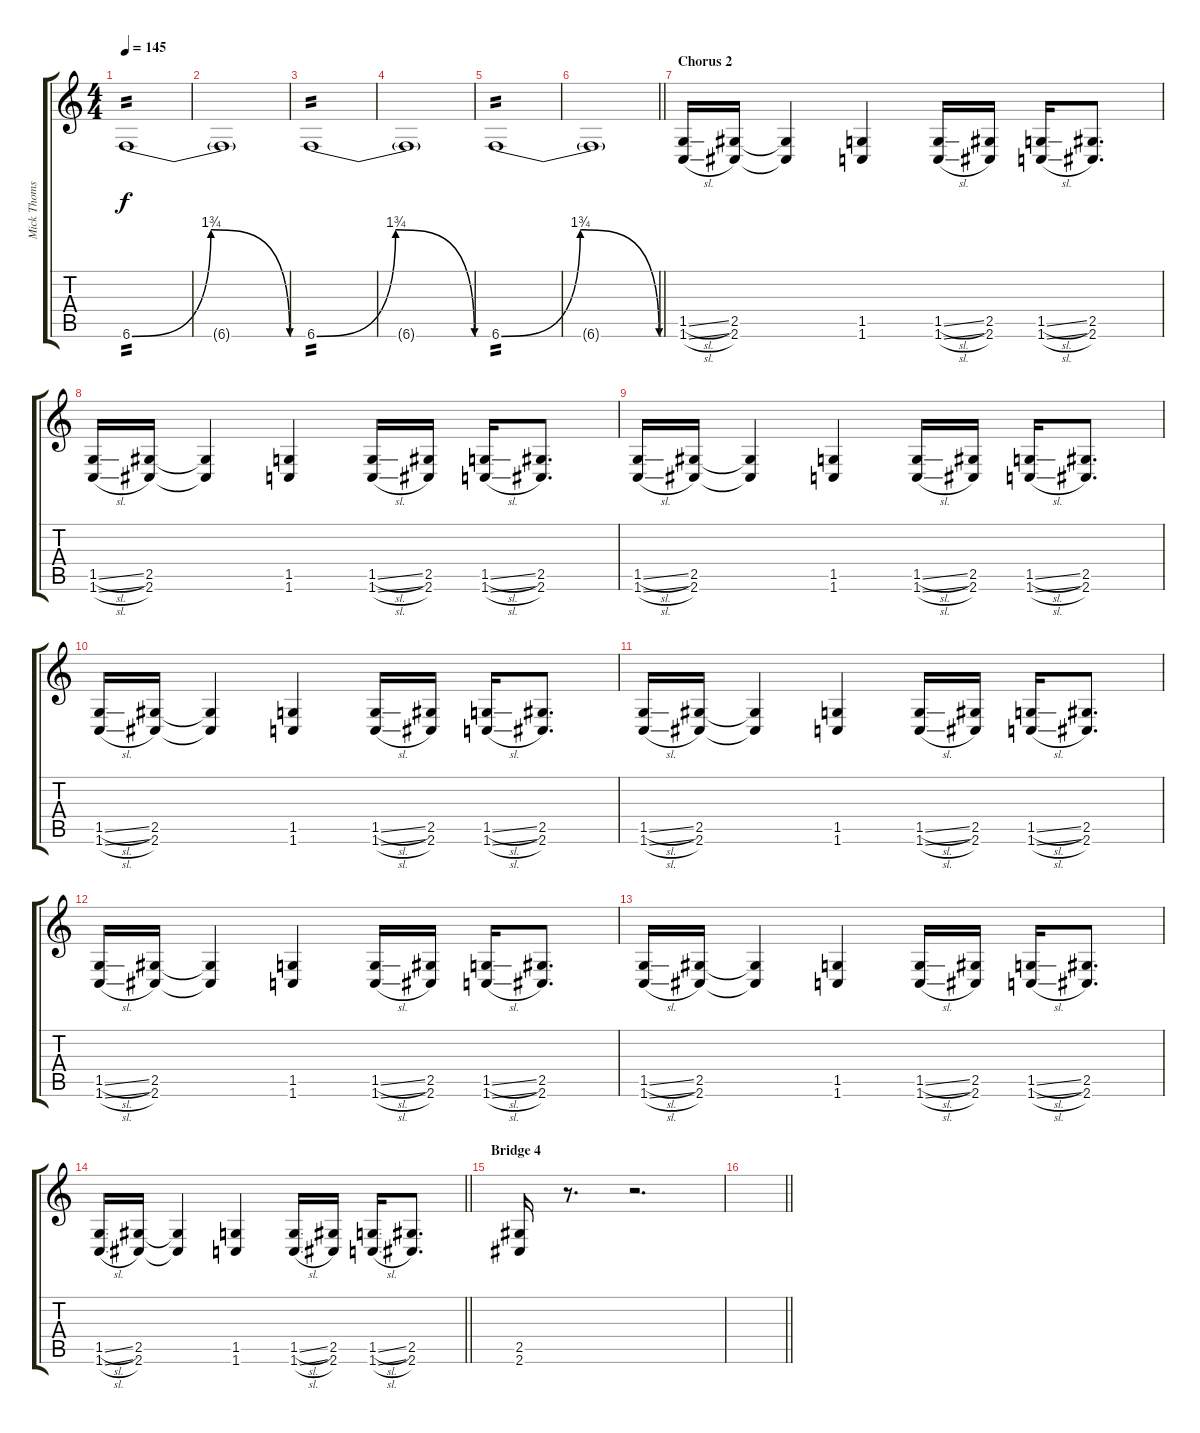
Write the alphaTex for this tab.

\track ("Mick Thomson" "Mick Thoms") {instrument distortionguitar}
\staff {score tabs}
\tuning (Db4 Ab3 E3 B2 Gb2 B1) {hide}
\ts (4 4)
\tempo 145
\clef g2
\ks c
6.6{be (bendrelease 0 0 55 7 55 7 60 0)}.1{tp 2 dy f} |
6.6{t}.1 |
6.6{be (bendrelease 0 0 55 7 55 7 60 0)}.1{tp 2} |
6.6{t}.1 |
6.6{be (bendrelease 0 0 55 7 55 7 60 0)}.1{tp 2} |
\barLineRight lightlight
6.6{t}.1 |
\section ("" "Chorus 2")
(1.5{sl} 1.6{sl}).16 (2.5 2.6).16 (2.5{t} 2.6{t}).4 (1.5 1.6).4 (1.5{sl} 1.6{sl}).16 (2.5 2.6).16 (1.5{sl} 1.6{sl}).16 (2.5 2.6).8{d} |
(1.5{sl} 1.6{sl}).16 (2.5 2.6).16 (2.5{t} 2.6{t}).4 (1.5 1.6).4 (1.5{sl} 1.6{sl}).16 (2.5 2.6).16 (1.5{sl} 1.6{sl}).16 (2.5 2.6).8{d} |
(1.5{sl} 1.6{sl}).16 (2.5 2.6).16 (2.5{t} 2.6{t}).4 (1.5 1.6).4 (1.5{sl} 1.6{sl}).16 (2.5 2.6).16 (1.5{sl} 1.6{sl}).16 (2.5 2.6).8{d} |
(1.5{sl} 1.6{sl}).16 (2.5 2.6).16 (2.5{t} 2.6{t}).4 (1.5 1.6).4 (1.5{sl} 1.6{sl}).16 (2.5 2.6).16 (1.5{sl} 1.6{sl}).16 (2.5 2.6).8{d} |
(1.5{sl} 1.6{sl}).16 (2.5 2.6).16 (2.5{t} 2.6{t}).4 (1.5 1.6).4 (1.5{sl} 1.6{sl}).16 (2.5 2.6).16 (1.5{sl} 1.6{sl}).16 (2.5 2.6).8{d} |
(1.5{sl} 1.6{sl}).16 (2.5 2.6).16 (2.5{t} 2.6{t}).4 (1.5 1.6).4 (1.5{sl} 1.6{sl}).16 (2.5 2.6).16 (1.5{sl} 1.6{sl}).16 (2.5 2.6).8{d} |
(1.5{sl} 1.6{sl}).16 (2.5 2.6).16 (2.5{t} 2.6{t}).4 (1.5 1.6).4 (1.5{sl} 1.6{sl}).16 (2.5 2.6).16 (1.5{sl} 1.6{sl}).16 (2.5 2.6).8{d} |
\barLineRight lightlight
(1.5{sl} 1.6{sl}).16 (2.5 2.6).16 (2.5{t} 2.6{t}).4 (1.5 1.6).4 (1.5{sl} 1.6{sl}).16 (2.5 2.6).16 (1.5{sl} 1.6{sl}).16 (2.5 2.6).8{d} |
\section ("" "Bridge 4")
(2.5 2.6).16 r.8{d} r.2{d} |
\barLineRight lightlight
